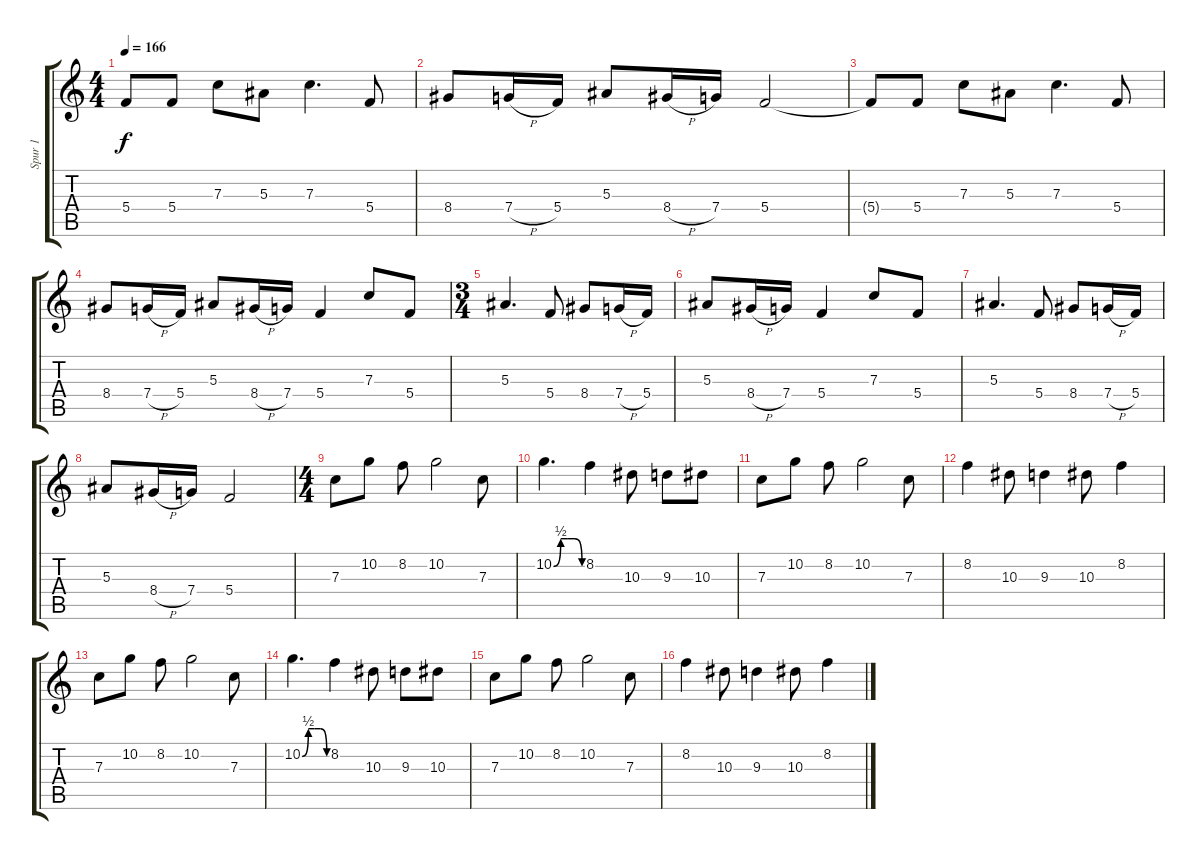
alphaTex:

\track ("Spur 1" "Spur 1") {instrument distortionguitar}
\staff {score tabs}
\tuning (D4 A3 F3 C3 G2 D2) {hide}
\ts (4 4)
\tempo 166
\clef g2
\ks c
5.4{t}.8{dy f} 5.4.8 7.3.8 5.3.8 7.3.4{d} 5.4.8 |
8.4.8 7.4{h}.16 5.4.16 5.3.8 8.4{h}.16 7.4.16 5.4.2 |
5.4{t}.8 5.4.8 7.3.8 5.3.8 7.3.4{d} 5.4.8 |
8.4.8 7.4{h}.16 5.4.16 5.3.8 8.4{h}.16 7.4.16 5.4.4 7.3.8 5.4.8 |
\ts (3 4)
5.3.4{d} 5.4.8 8.4.8 7.4{h}.16 5.4.16 |
5.3.8 8.4{h}.16 7.4.16 5.4.4 7.3.8 5.4.8 |
5.3.4{d} 5.4.8 8.4.8 7.4{h}.16 5.4.16 |
5.3.8 8.4{h}.16 7.4.16 5.4.2 |
\ts (4 4)
7.3.8 10.2.8 8.2.8 10.2.2 7.3.8 |
10.2{be (custom 0 0 15 2 30 2 45 2 60 0)}.4{d} 8.2.4 10.3.8 9.3.8 10.3.8 |
7.3.8 10.2.8 8.2.8 10.2.2 7.3.8 |
8.2.4 10.3.8 9.3.4 10.3.8 8.2.4 |
7.3.8 10.2.8 8.2.8 10.2.2 7.3.8 |
10.2{be (custom 0 0 15 2 30 2 45 2 60 0)}.4{d} 8.2.4 10.3.8 9.3.8 10.3.8 |
7.3.8 10.2.8 8.2.8 10.2.2 7.3.8 |
8.2.4 10.3.8 9.3.4 10.3.8 8.2.4
